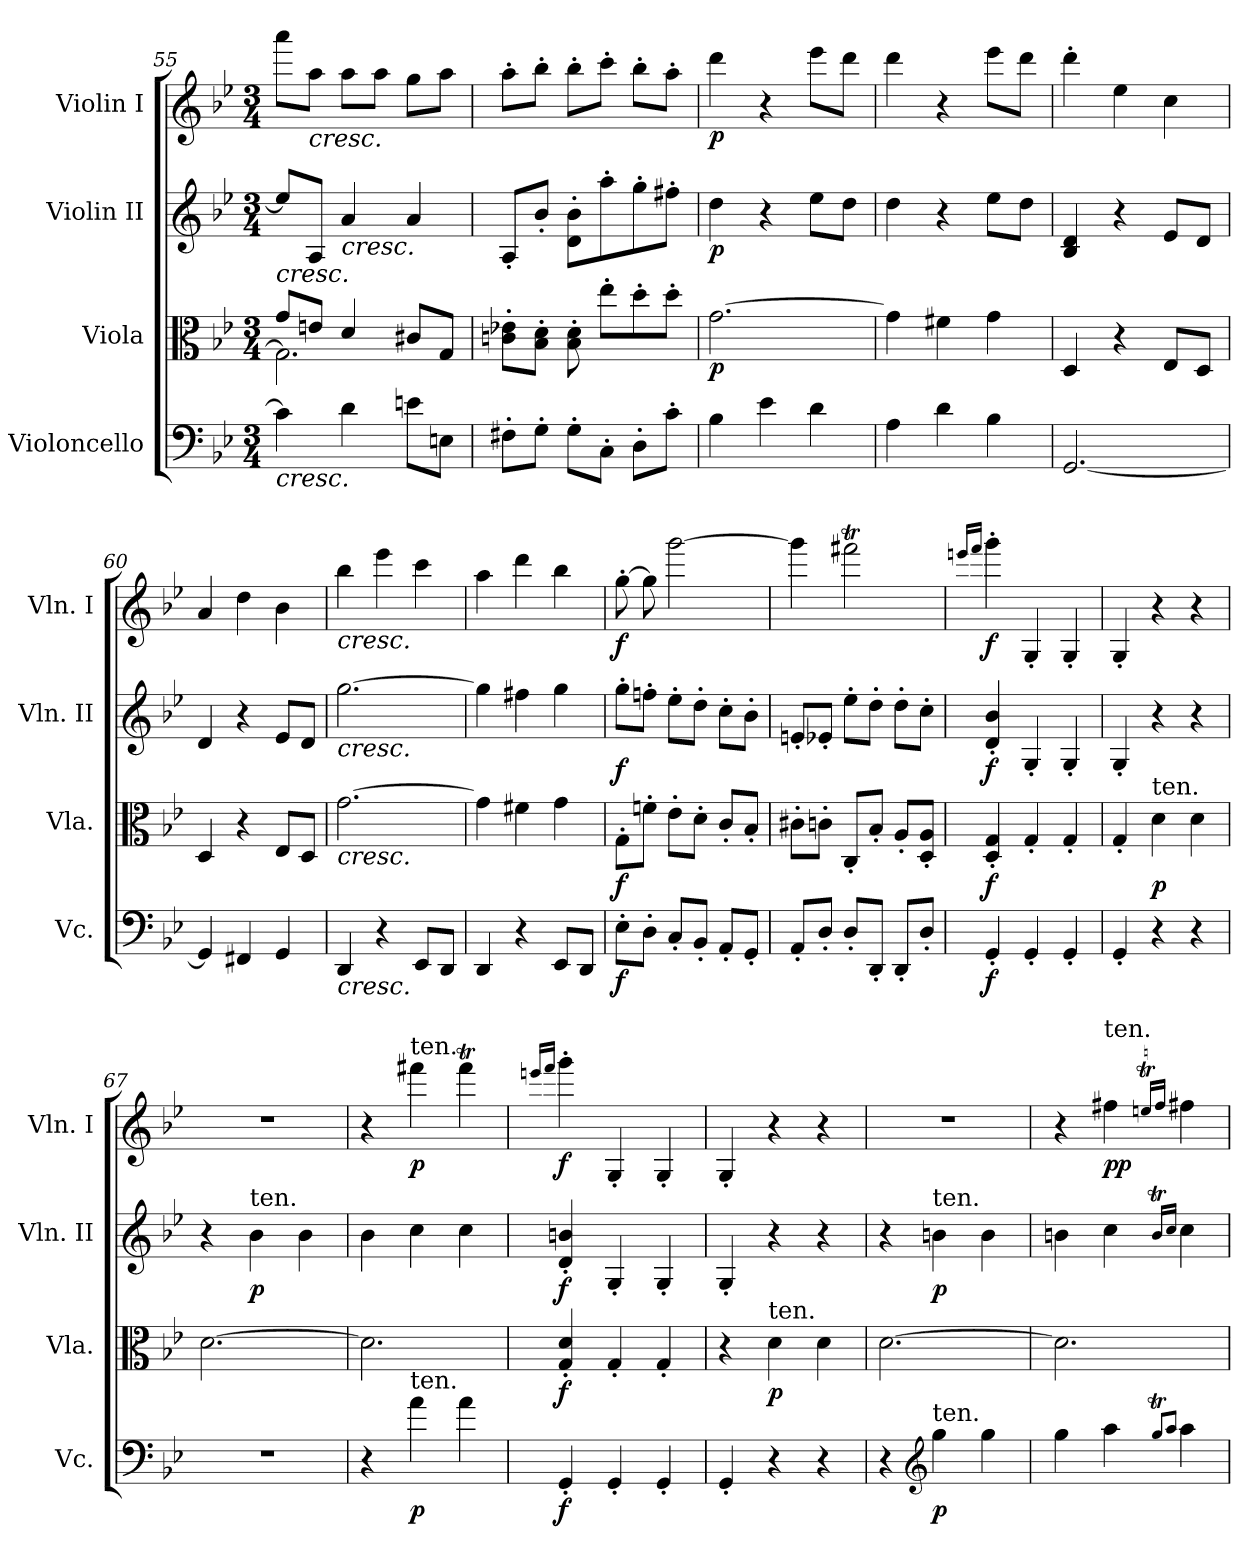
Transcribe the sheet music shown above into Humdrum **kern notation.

**kern	**dynam	**kern	**dynam	**kern	**dynam	**kern	**dynam
*part4	*part4	*part3	*part3	*part2	*part2	*part1	*part1
*staff4	*staff4	*staff3	*staff3	*staff2	*staff2	*staff1	*staff1
*I"Violoncello	*	*I"Viola	*	*I"Violin II	*	*I"Violin I	*
*I'Vc.	*	*I'Vla.	*	*I'Vln. II	*	*I'Vln. I	*
*clefF4	*	*clefC3	*	*clefG2	*	*clefG2	*
*k[b-e-]	*	*k[b-e-]	*	*k[b-e-]	*	*k[b-e-]	*
*g:	*	*g:	*	*g:	*	*g:	*
*M3/4	*	*M3/4	*	*M3/4	*	*M3/4	*
=55	=55	=55	=55	=55	=55	=55	=55
*	*	*^	*	*	*	*	*
!	!	!LO:TX:a:i:t=cresc.	!	!	!	!	!	!
!LO:TX:b:i:t=cresc.	!	!	!	!	!	!	!	!
4c#\]	.	8g/L	2.G\]	.	8ee/L]	.	8aaa\L	.
!	!	!	!	!	!	!	!LO:TX:b:i:t=cresc.	!
.	.	8en/J	.	.	8A/J	.	8aa\J	.
!	!	!	!	!	!LO:TX:b:i:t=cresc.	!	!	!
4d\	.	4d/	.	.	4a/	.	8aa\L	.
.	.	.	.	.	.	.	8aa\J	.
8en\L	.	8c#X/L	.	.	4a/	.	8gg\L	.
8En\J	.	8G/J	.	.	.	.	8aa\J	.
*	*	*v	*v	*	*	*	*	*
=56	=56	=56	=56	=56	=56	=56	=56
8F#X'\L	.	8cn\' 8e-X\'L	.	8A'/L	.	8aa'\L	.
8G'\J	.	8B-\' 8d\'J	.	8b-'/J	.	8bb-'\J	.
8G'\L	.	8B-\' 8d\'	.	8d\' 8b-\'L	.	8bb-'\L	.
8C'\J	.	8ee-'\L	.	8aa'\	.	8ccc'\J	.
8D'\L	.	8dd'\	.	8gg'\	.	8bb-'\L	.
8c'\J	.	8dd'\J	.	8ff#X'\J	.	8aa'\J	.
=57	=57	=57	=57	=57	=57	=57	=57
!	!	!	!LO:DY:b	!	!LO:DY:b	!	!LO:DY:b
4B-\	.	[2.g\	p	4dd\	p	4ddd\	p
4e-\	.	.	.	4r	.	4r	.
4d\	.	.	.	8ee-\L	.	8eee-\L	.
.	.	.	.	8dd\J	.	8ddd\J	.
=58	=58	=58	=58	=58	=58	=58	=58
4A\	.	4g\]	.	4dd\	.	4ddd\	.
4d\	.	4f#X\	.	4r	.	4r	.
4B-\	.	4g\	.	8ee-\L	.	8eee-\L	.
.	.	.	.	8dd\J	.	8ddd\J	.
=59	=59	=59	=59	=59	=59	=59	=59
[2.GG/	.	4D/	.	4B-/ 4d/	.	4ddd'\	.
.	.	4r	.	4r	.	4ee-\	.
.	.	8E-/L	.	8e-/L	.	4cc\	.
.	.	8D/J	.	8d/J	.	.	.
=60	=60	=60	=60	=60	=60	=60	=60
4GG/]	.	4D/	.	4d/	.	4a/	.
4FF#X/	.	4r	.	4r	.	4dd\	.
4GG/	.	8E-/L	.	8e-/L	.	4b-\	.
.	.	8D/J	.	8d/J	.	.	.
=61	=61	=61	=61	=61	=61	=61	=61
!	!	!	!	!	!	!LO:TX:b:i:t=cresc.	!
!	!	!	!	!LO:TX:b:i:t=cresc.	!	!	!
!	!	!LO:TX:b:i:t=cresc.	!	!	!	!	!
!LO:TX:b:i:t=cresc.	!	!	!	!	!	!	!
4DD/	.	[2.g\	.	[2.gg\	.	4bb-\	.
4r	.	.	.	.	.	4eee-\	.
8EE-/L	.	.	.	.	.	4ccc\	.
8DD/J	.	.	.	.	.	.	.
=62	=62	=62	=62	=62	=62	=62	=62
4DD/	.	4g\]	.	4gg\]	.	4aa\	.
4r	.	4f#X\	.	4ff#X\	.	4ddd\	.
8EE-/L	.	4g\	.	4gg\	.	4bb-\	.
8DD/J	.	.	.	.	.	.	.
=63	=63	=63	=63	=63	=63	=63	=63
!	!LO:DY:b	!	!LO:DY:b	!	!LO:DY:b	!	!LO:DY:b
8E-'\L	f	8G'\L	f	8gg'\L	f	[8gg'\	f
8D'\J	.	8fn'\J	.	8ffn'\J	.	8gg\]	.
8C'/L	.	8e-'\L	.	8ee-'\L	.	[2ggg\	.
8BB-'/J	.	8d'\J	.	8dd'\J	.	.	.
8AA'/L	.	8c'/L	.	8cc'\L	.	.	.
8GG'/J	.	8B-'/J	.	8b-'\J	.	.	.
=64	=64	=64	=64	=64	=64	=64	=64
8AA'/L	.	8c#X'\L	.	8en'/L	.	4ggg\]	.
8D'/J	.	8cn'\J	.	8e-X'/J	.	.	.
8D'/L	.	8C'/L	.	8ee-'\L	.	2fff#Xt\	.
8DD'/J	.	8B-'/J	.	8dd'\J	.	.	.
8DD'/L	.	8A'/L	.	8dd'\L	.	.	.
8D'/J	.	8D/' 8A/'J	.	8cc'\J	.	.	.
=65	=65	=65	=65	=65	=65	=65	=65
.	.	.	.	.	.	16qeeen/LL	.
.	.	.	.	.	.	16qfff/JJ	.
!	!LO:DY:b	!	!LO:DY:b	!	!LO:DY:b	!	!LO:DY:b
4GG'/	f	4D/' 4G/'	f	4d/' 4b-/'	f	4ggg'\	f
4GG'/	.	4G'/	.	4G'/	.	4G'/	.
4GG'/	.	4G'/	.	4G'/	.	4G'/	.
=66	=66	=66	=66	=66	=66	=66	=66
4GG'/	.	4G'/	.	4G'/	.	4G'/	.
!	!	!LO:TX:a:t=ten.	!	!	!	!	!
!	!	!	!LO:DY:b	!	!	!	!
4r	.	4d\	p	4r	.	4r	.
4r	.	4d\	.	4r	.	4r	.
=67	=67	=67	=67	=67	=67	=67	=67
2.r	.	[2.d\	.	4r	.	2.r	.
!	!	!	!	!LO:TX:a:t=ten.	!	!	!
!	!	!	!	!	!LO:DY:b	!	!
.	.	.	.	4b-\	p	.	.
.	.	.	.	4b-\	.	.	.
=68	=68	=68	=68	=68	=68	=68	=68
4r	.	2.d\]	.	4b-\	.	4r	.
!	!	!	!	!	!	!LO:TX:a:t=ten.	!
!LO:TX:a:t=ten.	!	!	!	!	!	!	!
!	!LO:DY:b	!	!	!	!	!	!LO:DY:b
4a\	p	.	.	4cc\	.	4fff#X\	p
4a\	.	.	.	4cc\	.	4fff#t\	.
=69	=69	=69	=69	=69	=69	=69	=69
.	.	.	.	.	.	16qeeen/LL	.
.	.	.	.	.	.	16qfff/JJ	.
!	!LO:DY:b	!	!LO:DY:b	!	!LO:DY:b	!	!LO:DY:b
4GG'/	f	4G/' 4d/'	f	4d/' 4bn/'	f	4ggg'\	f
4GG'/	.	4G'/	.	4G'/	.	4G'/	.
4GG'/	.	4G'/	.	4G'/	.	4G'/	.
=70	=70	=70	=70	=70	=70	=70	=70
4GG'/	.	4r	.	4G'/	.	4G'/	.
!	!	!LO:TX:a:t=ten.	!	!	!	!	!
!	!	!	!LO:DY:b	!	!	!	!
4r	.	4d\	p	4r	.	4r	.
4r	.	4d\	.	4r	.	4r	.
=71	=71	=71	=71	=71	=71	=71	=71
4r	.	[2.d\	.	4r	.	2.r	.
*clefG2	*	*	*	*	*	*	*
!	!	!	!	!LO:TX:a:t=ten.	!	!	!
!LO:TX:a:t=ten.	!	!	!	!	!	!	!
!	!LO:DY:b	!	!	!	!LO:DY:b	!	!
4gg\	p	.	.	4bn\	p	.	.
4gg\	.	.	.	4b\	.	.	.
=72	=72	=72	=72	=72	=72	=72	=72
4gg\	.	2.d\]	.	4bn\	.	4r	.
!	!	!	!	!	!	!LO:TX:a:t=ten.	!
!	!	!	!	!	!	!	!LO:DY:b
4aa\	.	.	.	4cc\	.	4ff#X\	pp
8qggT/L	.	.	.	16qbt/LL	.	16qeent/LL	.
8qaa/J	.	.	.	16qcc/JJ	.	16qff#/JJ	.
4aa\	.	.	.	4cc\	.	4ff#\	.
=	=	=	=	=	=	=	=
*-	*-	*-	*-	*-	*-	*-	*-
